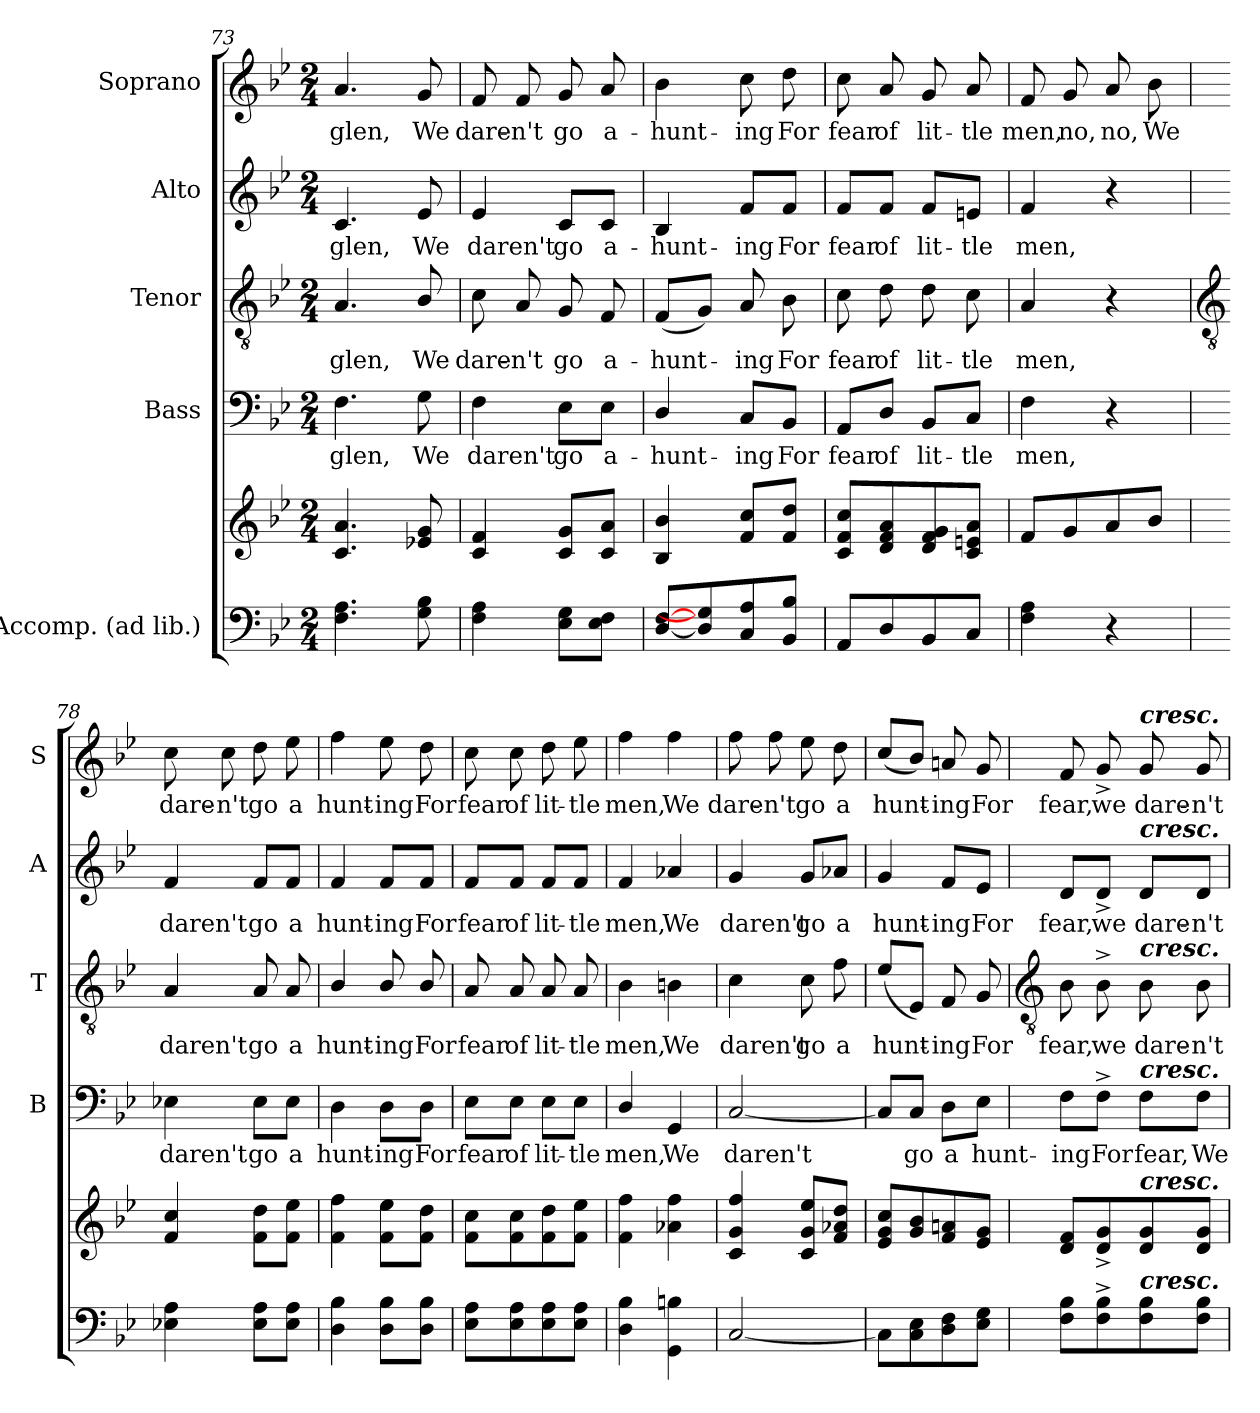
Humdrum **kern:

**kern	**kern	**kern	**text	**kern	**text	**kern	**text	**kern	**text
*part5	*part5	*part4	*part4	*part3	*part3	*part2	*part2	*part1	*part1
*staff6	*staff5	*staff4	*staff4	*staff3	*staff3	*staff2	*staff2	*staff1	*staff1
*I"Accomp. (ad lib.)	*	*I"Bass	*	*I"Tenor	*	*I"Alto	*	*I"Soprano	*
*	*	*I'B	*	*I'T	*	*I'A	*	*I'S	*
*clefF4	*clefG2	*clefF4	*	*clefGv2	*	*clefG2	*	*clefG2	*
*k[b-e-]	*k[b-e-]	*k[b-e-]	*	*k[b-e-]	*	*k[b-e-]	*	*k[b-e-]	*
*B-:	*B-:	*B-:	*	*B-:	*	*B-:	*	*B-:	*
*M2/4	*M2/4	*M2/4	*	*M2/4	*	*M2/4	*	*M2/4	*
=73	=73	=73	=73	=73	=73	=73	=73	=73	=73
!	!	!	!LO:LY:b	!	!LO:LY:b	!	!LO:LY:b	!	!LO:LY:b
4.F 4.A	4.c 4.a	4.F	glen,	4.A/	glen,	4.c	glen,	4.a	glen,
!	!	!	!LO:LY:b	!	!LO:LY:b	!	!LO:LY:b	!	!LO:LY:b
8G 8B-	8e-X 8g	8G	We	8B-/	We	8e-	We	8g	We
=74	=74	=74	=74	=74	=74	=74	=74	=74	=74
!	!	!	!LO:LY:b	!	!LO:LY:b	!	!LO:LY:b	!	!LO:LY:b
4F 4A	4c 4f	4F	daren't	8c	dare-	4e-	daren't	8f	dare-
!	!	!	!	!	!LO:LY:b	!	!	!	!LO:LY:b
.	.	.	.	8A	-n't	.	.	8f	-n't
!	!	!	!LO:LY:b	!	!LO:LY:b	!	!LO:LY:b	!	!LO:LY:b
8E- 8GL	8c 8gL	8E-\L	go	8G	go	8c/L	go	8g	go
!	!	!	!LO:LY:b	!	!LO:LY:b	!	!LO:LY:b	!	!LO:LY:b
8E- 8FJ	8c 8aJ	8E-\J	a-	8F	a-	8c/J	a-	8a	a-
=75	=75	=75	=75	=75	=75	=75	=75	=75	=75
!	!	!	!LO:LY:b	!	!LO:LY:b	!	!LO:LY:b	!	!LO:LY:b
[8D/ [8F/L	4B- 4b-	4D/	-hunt-	(<8FL	-hunt-	4B-	-hunt-	4b-	-hunt-
8D] 8G]	.	.	.	8GJ)	.	.	.	.	.
!	!	!	!LO:LY:b	!	!LO:LY:b	!	!LO:LY:b	!	!LO:LY:b
8C 8A	8f 8ccL	8C/L	-ing	8A	ing	8f/L	-ing	8cc	-ing
!	!	!	!LO:LY:b	!	!LO:LY:b	!	!LO:LY:b	!	!LO:LY:b
8BB- 8B-J	8f 8ddJ	8BB-/J	For	8B-	For	8f/J	For	8dd	For
=76	=76	=76	=76	=76	=76	=76	=76	=76	=76
!	!	!	!LO:LY:b	!	!LO:LY:b	!	!LO:LY:b	!	!LO:LY:b
8AAL	8c 8f 8ccL	8AA/L	fear	8c	fear	8f/L	fear	8cc	fear
!	!	!	!LO:LY:b	!	!LO:LY:b	!	!LO:LY:b	!	!LO:LY:b
8D/	8d 8f 8a	8D/J	of	8d	of	8f/J	of	8a	of
!	!	!	!LO:LY:b	!	!LO:LY:b	!	!LO:LY:b	!	!LO:LY:b
8BB-	8d 8f 8g	8BB-/L	lit-	8d	lit-	8f/L	lit-	8g	lit-
!	!	!	!LO:LY:b	!	!LO:LY:b	!	!LO:LY:b	!	!LO:LY:b
8CJ	8c 8en 8aJ	8C/J	-tle	8c	-tle	8en/J	-tle	8a	-tle
=77	=77	=77	=77	=77	=77	=77	=77	=77	=77
!	!	!	!LO:LY:b	!	!LO:LY:b	!	!LO:LY:b	!	!LO:LY:b
4F 4A	8fL	4F	men,	4A	men,	4f	men,	8f	men,
!	!	!	!	!	!	!	!	!	!LO:LY:b
.	8g	.	.	.	.	.	.	8g	no,
!	!	!	!	!	!	!	!	!	!LO:LY:b
4r	8a	4r	.	4r	.	4r	.	8a	no,
!	!	!	!	!	!	!	!	!	!LO:LY:b
.	8b-J	.	.	.	.	.	.	8b-	We
!!LO:LB:g=z
=78	=78	=78	=78	=78	=78	=78	=78	=78	=78
*	*	*	*	*clefGv2	*	*	*	*	*
!	!	!	!LO:LY:b	!	!LO:LY:b	!	!LO:LY:b	!	!LO:LY:b
4E-X 4A	4f 4cc	4E-X	daren't	4A	daren't	4f	daren't	8cc	dare-
!	!	!	!	!	!	!	!	!	!LO:LY:b
.	.	.	.	.	.	.	.	8cc	-n't
!	!	!	!LO:LY:b	!	!LO:LY:b	!	!LO:LY:b	!	!LO:LY:b
8E- 8AL	8f 8ddL	8E-\L	go	8A	go	8f/L	go	8dd	go
!	!	!	!LO:LY:b	!	!LO:LY:b	!	!LO:LY:b	!	!LO:LY:b
8E- 8AJ	8f 8ee-J	8E-\J	a	8A	a	8f/J	a	8ee-	a
=79	=79	=79	=79	=79	=79	=79	=79	=79	=79
!	!	!	!LO:LY:b	!	!LO:LY:b	!	!LO:LY:b	!	!LO:LY:b
4D 4B-	4f 4ff	4D	hunt-	4B-/	hunt-	4f	hunt-	4ff	hunt-
!	!	!	!LO:LY:b	!	!LO:LY:b	!	!LO:LY:b	!	!LO:LY:b
8D 8B-L	8f 8ee-L	8D\L	-ing	8B-/	-ing	8f/L	-ing	8ee-	-ing
!	!	!	!LO:LY:b	!	!LO:LY:b	!	!LO:LY:b	!	!LO:LY:b
8D 8B-J	8f 8ddJ	8D\J	For	8B-/	For	8f/J	For	8dd	For
=80	=80	=80	=80	=80	=80	=80	=80	=80	=80
!	!	!	!LO:LY:b	!	!LO:LY:b	!	!LO:LY:b	!	!LO:LY:b
8E- 8AL	8f 8ccL	8E-\L	fear	8A	fear	8f/L	fear	8cc	fear
!	!	!	!LO:LY:b	!	!LO:LY:b	!	!LO:LY:b	!	!LO:LY:b
8E- 8A	8f 8cc	8E-\J	of	8A	of	8f/J	of	8cc	of
!	!	!	!LO:LY:b	!	!LO:LY:b	!	!LO:LY:b	!	!LO:LY:b
8E- 8A	8f 8dd	8E-\L	lit-	8A	lit-	8f/L	lit-	8dd	lit-
!	!	!	!LO:LY:b	!	!LO:LY:b	!	!LO:LY:b	!	!LO:LY:b
8E- 8AJ	8f 8ee-J	8E-\J	-tle	8A	-tle	8f/J	-tle	8ee-	-tle
=81	=81	=81	=81	=81	=81	=81	=81	=81	=81
!	!	!	!LO:LY:b	!	!LO:LY:b	!	!LO:LY:b	!	!LO:LY:b
4D\ 4B-\	4f 4ff	4D/	men,	4B-	men,	4f	men,	4ff	men,
!	!	!	!LO:LY:b	!	!LO:LY:b	!	!LO:LY:b	!	!LO:LY:b
4GG 4Bn	4a-X 4ff	4GG	We	4Bn	We	4a-X	We	4ff	We
=82	=82	=82	=82	=82	=82	=82	=82	=82	=82
!	!	!	!LO:LY:b	!	!LO:LY:b	!	!LO:LY:b	!	!LO:LY:b
[2C	4c 4g 4ff	[2C	daren't	4c	daren't	4g	daren't	8ff	dare-
!	!	!	!	!	!	!	!	!	!LO:LY:b
.	.	.	.	.	.	.	.	8ff	-n't
!	!	!	!	!	!LO:LY:b	!	!LO:LY:b	!	!LO:LY:b
.	8c 8g 8ee-L	.	.	8c	go	8g/L	go	8ee-	go
!	!	!	!	!	!LO:LY:b	!	!LO:LY:b	!	!LO:LY:b
.	8f 8a-X 8ddJ	.	.	8f	a	8a-X/J	a	8dd	a
=83	=83	=83	=83	=83	=83	=83	=83	=83	=83
!	!	!	!	!	!LO:LY:b	!	!LO:LY:b	!	!LO:LY:b
8CL]	8e- 8g 8ccL	8C/L]	.	(8e-L	hunt-	4g	hunt-	(>8ccL	hunt-
!	!	!	!LO:LY:b	!	!	!	!	!	!
8C 8E-	8g/ 8b-/	8C/J	go	8E-J)	.	.	.	8b-/J)	.
!	!	!	!LO:LY:b	!	!LO:LY:b	!	!LO:LY:b	!	!LO:LY:b
8D 8F	8f 8an	8D\L	a	8F	ing	8f/L	-ing	8an	ing
!	!	!	!LO:LY:b	!	!LO:LY:b	!	!LO:LY:b	!	!LO:LY:b
8E- 8GJ	8e- 8gJ	8E-\J	hunt-	8G	For	8e-/J	For	8g	For
!!LO:LB:g=z
=84	=84	=84	=84	=84	=84	=84	=84	=84	=84
*	*	*	*	*clefGv2	*	*	*	*	*
!	!	!	!LO:LY:b	!	!LO:LY:b	!	!LO:LY:b	!	!LO:LY:b
8F 8B-L	8d 8fL	8F\L	-ing	8B-	fear,	8d/L	fear,	8f	fear,
!	!	!	!LO:LY:b	!	!LO:LY:b	!	!LO:LY:b	!	!LO:LY:b
8F^ 8B-^	8d^ 8g^	8F^\J	For	8B-^	we	8d^/J	we	8g^	we
!	!	!	!	!	!	!	!	!LO:TX:a:Bi:t=cresc.	!
!	!	!	!	!	!	!LO:TX:a:Bi:t=cresc.	!	!	!
!	!	!	!	!LO:TX:a:Bi:t=cresc.	!	!	!	!	!
!	!	!LO:TX:a:Bi:t=cresc.	!	!	!	!	!	!	!
!	!LO:TX:a:Bi:t=cresc.	!	!	!	!	!	!	!	!
!LO:TX:a:Bi:t=cresc.	!	!	!	!	!	!	!	!	!
!	!	!	!LO:LY:b	!	!LO:LY:b	!	!LO:LY:b	!	!LO:LY:b
8F 8B-	8d 8g	8F\L	fear,	8B-	dare-	8d/L	dare-	8g	dare-
!	!	!	!LO:LY:b	!	!LO:LY:b	!	!LO:LY:b	!	!LO:LY:b
8F 8B-J	8d 8gJ	8F\J	We	8B-	-n't	8d/J	-n't	8g	-n't
=	=	=	=	=	=	=	=	=	=
*-	*-	*-	*-	*-	*-	*-	*-	*-	*-
